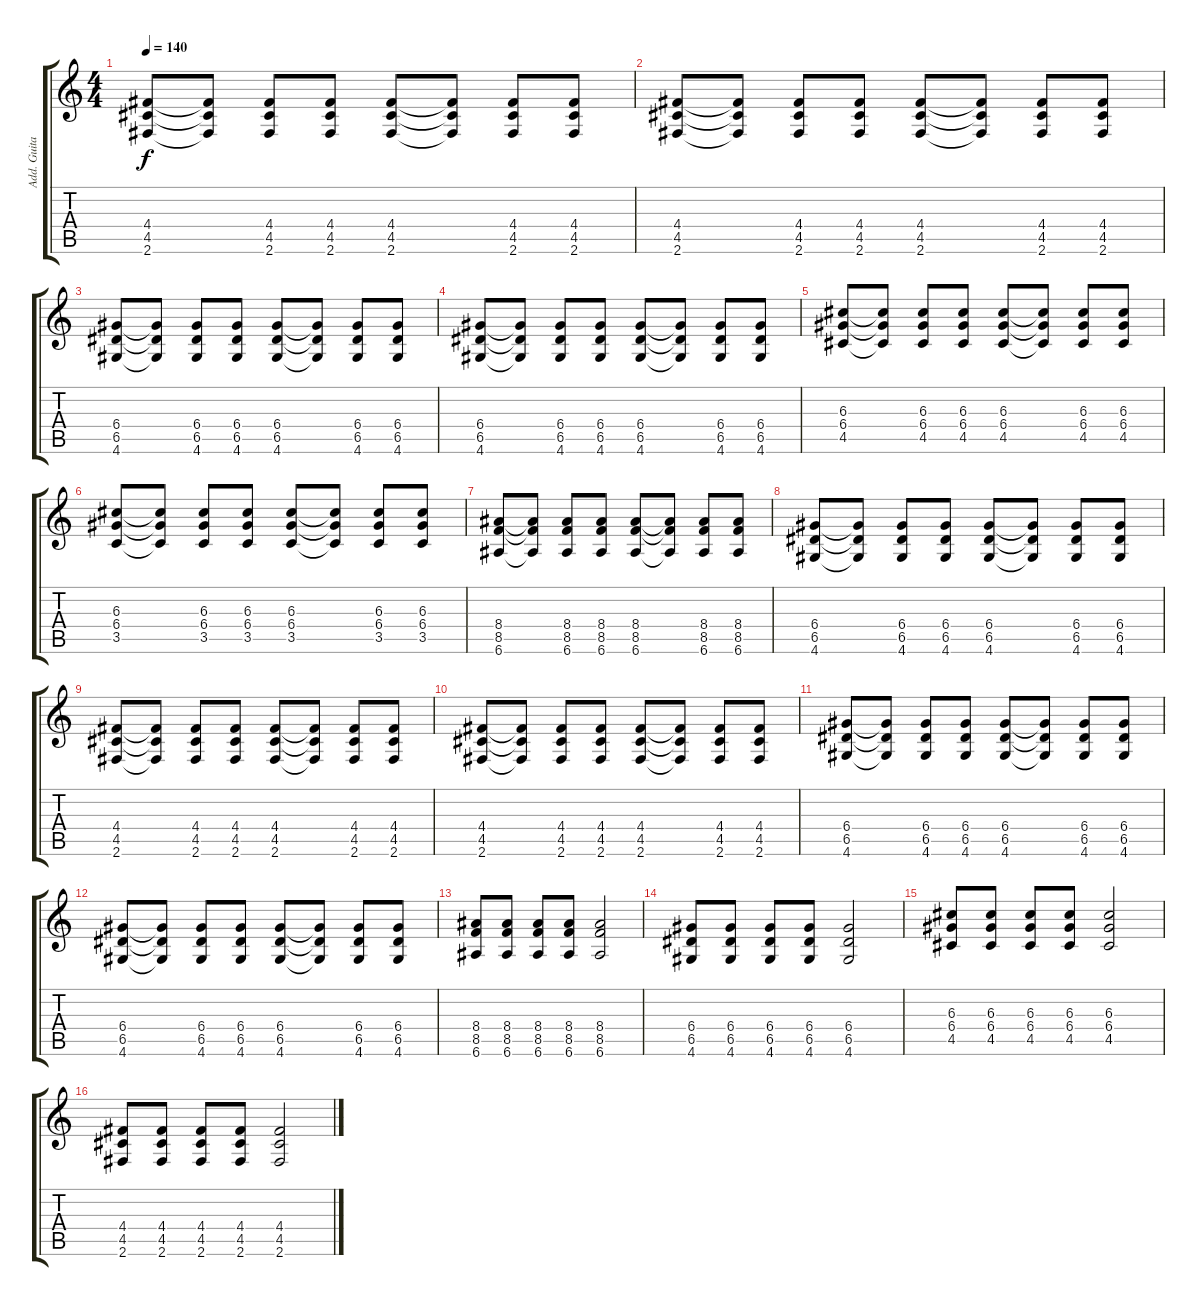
\track ("Add. Guitar 2" "Add. Guita") {instrument acousticguitarsteel}
\staff {score tabs}
\tuning (E4 B3 G3 D3 A2 E2) {hide}
\ts (4 4)
\tempo 140
\clef g2
\ks c
(4.4 4.5 2.6).8{dy f} (4.4{t} 4.5{t} 2.6{t}).8 (4.4 4.5 2.6).8 (4.4 4.5 2.6).8 (4.4 4.5 2.6).8 (4.4{t} 4.5{t} 2.6{t}).8 (4.4 4.5 2.6).8 (4.4 4.5 2.6).8 |
(4.4 4.5 2.6).8 (4.4{t} 4.5{t} 2.6{t}).8 (4.4 4.5 2.6).8 (4.4 4.5 2.6).8 (4.4 4.5 2.6).8 (4.4{t} 4.5{t} 2.6{t}).8 (4.4 4.5 2.6).8 (4.4 4.5 2.6).8 |
(6.4 6.5 4.6).8 (6.4{t} 6.5{t} 4.6{t}).8 (6.4 6.5 4.6).8 (6.4 6.5 4.6).8 (6.4 6.5 4.6).8 (6.4{t} 6.5{t} 4.6{t}).8 (6.4 6.5 4.6).8 (6.4 6.5 4.6).8 |
(6.4 6.5 4.6).8 (6.4{t} 6.5{t} 4.6{t}).8 (6.4 6.5 4.6).8 (6.4 6.5 4.6).8 (6.4 6.5 4.6).8 (6.4{t} 6.5{t} 4.6{t}).8 (6.4 6.5 4.6).8 (6.4 6.5 4.6).8 |
(6.3 6.4 4.5).8 (6.3{t} 6.4{t} 4.5{t}).8 (6.3 6.4 4.5).8 (6.3 6.4 4.5).8 (6.3 6.4 4.5).8 (6.3{t} 6.4{t} 4.5{t}).8 (6.3 6.4 4.5).8 (6.3 6.4 4.5).8 |
(6.3 6.4 3.5).8 (6.3{t} 6.4{t} 3.5{t}).8 (6.3 6.4 3.5).8 (6.3 6.4 3.5).8 (6.3 6.4 3.5).8 (6.3{t} 6.4{t} 3.5{t}).8 (6.3 6.4 3.5).8 (6.3 6.4 3.5).8 |
(8.4 8.5 6.6).8 (8.4{t} 8.5{t} 6.6{t}).8 (8.4 8.5 6.6).8 (8.4 8.5 6.6).8 (8.4 8.5 6.6).8 (8.4{t} 8.5{t} 6.6{t}).8 (8.4 8.5 6.6).8 (8.4 8.5 6.6).8 |
(6.4 6.5 4.6).8 (6.4{t} 6.5{t} 4.6{t}).8 (6.4 6.5 4.6).8 (6.4 6.5 4.6).8 (6.4 6.5 4.6).8 (6.4{t} 6.5{t} 4.6{t}).8 (6.4 6.5 4.6).8 (6.4 6.5 4.6).8 |
(4.4 4.5 2.6).8 (4.4{t} 4.5{t} 2.6{t}).8 (4.4 4.5 2.6).8 (4.4 4.5 2.6).8 (4.4 4.5 2.6).8 (4.4{t} 4.5{t} 2.6{t}).8 (4.4 4.5 2.6).8 (4.4 4.5 2.6).8 |
(4.4 4.5 2.6).8 (4.4{t} 4.5{t} 2.6{t}).8 (4.4 4.5 2.6).8 (4.4 4.5 2.6).8 (4.4 4.5 2.6).8 (4.4{t} 4.5{t} 2.6{t}).8 (4.4 4.5 2.6).8 (4.4 4.5 2.6).8 |
(6.4 6.5 4.6).8 (6.4{t} 6.5{t} 4.6{t}).8 (6.4 6.5 4.6).8 (6.4 6.5 4.6).8 (6.4 6.5 4.6).8 (6.4{t} 6.5{t} 4.6{t}).8 (6.4 6.5 4.6).8 (6.4 6.5 4.6).8 |
(6.4 6.5 4.6).8 (6.4{t} 6.5{t} 4.6{t}).8 (6.4 6.5 4.6).8 (6.4 6.5 4.6).8 (6.4 6.5 4.6).8 (6.4{t} 6.5{t} 4.6{t}).8 (6.4 6.5 4.6).8 (6.4 6.5 4.6).8 |
(8.4 8.5 6.6).8 (8.4 8.5 6.6).8 (8.4 8.5 6.6).8 (8.4 8.5 6.6).8 (8.4 8.5 6.6).2 |
(6.4 6.5 4.6).8 (6.4 6.5 4.6).8 (6.4 6.5 4.6).8 (6.4 6.5 4.6).8 (6.4 6.5 4.6).2 |
(6.3 6.4 4.5).8 (6.3 6.4 4.5).8 (6.3 6.4 4.5).8 (6.3 6.4 4.5).8 (6.3 6.4 4.5).2 |
(4.4 4.5 2.6).8 (4.4 4.5 2.6).8 (4.4 4.5 2.6).8 (4.4 4.5 2.6).8 (4.4 4.5 2.6).2
